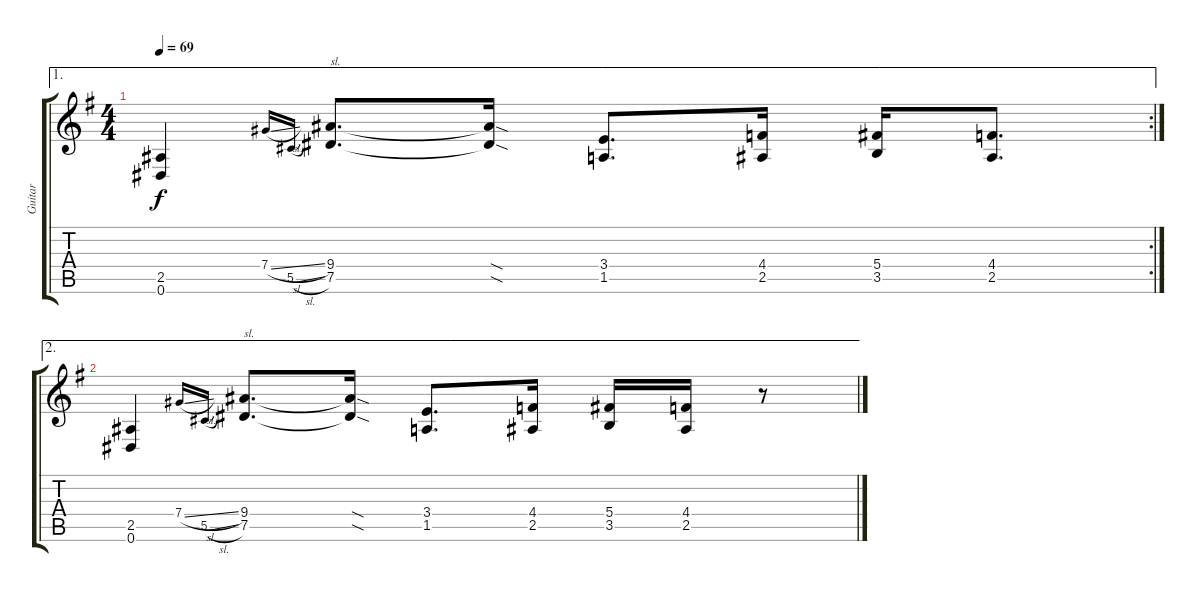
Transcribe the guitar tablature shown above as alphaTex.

\track ("Guitar" "Guitar") {instrument distortionguitar}
\staff {score tabs}
\tuning (Eb4 Bb3 Gb3 Db3 Ab2 Eb2) {hide}
\ae 1
\rc 2
\ts (4 4)
\tempo 69
\clef g2
\ks eminor
(2.5 0.6).4{dy f} 7.4{sl}.16{gr onbeat} 5.5{sl}.16{gr onbeat} (9.4 7.5).8{d txt "sl."} (9.4{sod t} 7.5{sod t}).16 (3.4 1.5).8{d} (4.4 2.5).16 (5.4 3.5).16 (4.4 2.5).8{d} |
\ae 2
(2.5 0.6).4 7.4{sl}.16{gr onbeat} 5.5{sl}.16{gr onbeat} (9.4 7.5).8{d txt "sl."} (9.4{sod t} 7.5{sod t}).16 (3.4 1.5).8{d} (4.4 2.5).16 (5.4 3.5).16 (4.4 2.5).16 r.8
